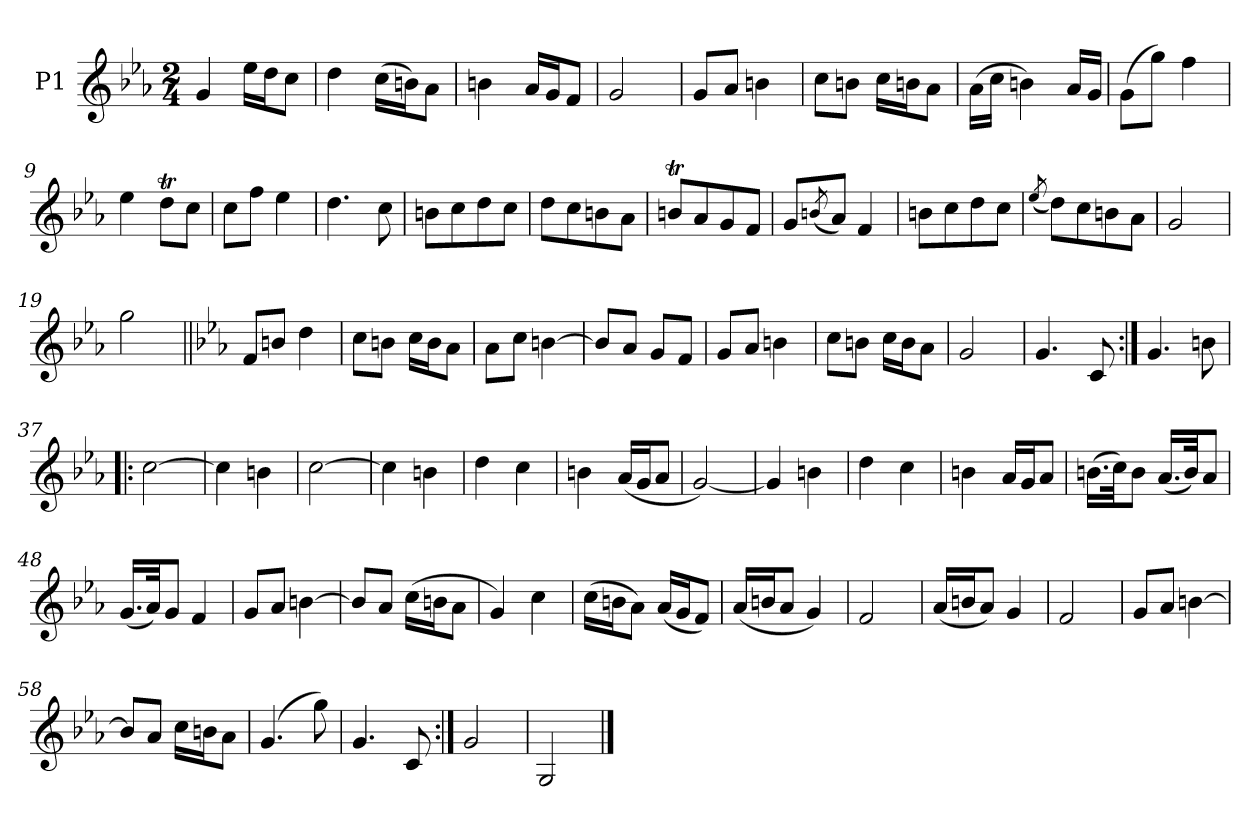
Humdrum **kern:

**kern
*part1
*staff1
*I"P1
*clefG2
*k[b-e-a-]
*M2/4
=1
4g
16ee-LL
16ddJ
8ccJ
=2
4dd
(16ccLL
16bnJ)
8a-J
=3
4bn
16a-LL
16gJ
8fJ
=4
2g
=5
8gL
8a-J
4bn
=6
8ccL
8bnJ
16ccLL
16bnJ
8a-J
=7
(16a-LL
16ccJJ
4bn)
16a-LL
16gJJ
=8
(8gL
8ggJ)
4ff
=9
4ee-
8ddtL
8ccJ
=10
8ccL
8ffJ
4ee-
=11
4.dd
8cc
=12
8bnL
8cc
8dd
8ccJ
=13
8ddL
8cc
8bn
8a-J
=14
8bntL
8a-
8g
8fJ
=15
8gL
(8qbn/
8a-J)
4f
=16
8bnL
8cc
8dd
8ccJ
=17
(8qee-/
8ddL)
8cc
8bn
8a-J
=18
2g
=19
2gg
=28||
*k[b-e-a-]
8fL
8bnJ
4dd
=29
8ccL
8bnJ
16ccLL
16bJ
8a-J
=30
8a-L
8ccJ
[4bn
=31
8bL]
8a-J
8gL
8fJ
=32
8gL
8a-J
4bn
=33
8ccL
8bnJ
16ccLL
16bJ
8a-J
=34
2g
=35
4.g
8c
=36:|!
4.g
8bn
=37!|:
[2cc
=38
4cc]
4bn
=39
[2cc
=40
4cc]
4bn
=41
4dd
4cc
=42
4bn
(16a-LL
16gJ
8a-J
=43
[2g)
=44
4g]
4bn
=45
4dd
4cc
=46
4bn
16a-LL
16gJ
8a-J
=47
(16.bnLL
32ccJK)
8bJ
(16.a-LL
32bJK)
8a-J
=48
(16.gLL
32a-JK)
8gJ
4f
=49
8gL
8a-J
[4bn
=50
8bL]
8a-J
(16ccLL
16bnJ
8a-J
=51
4g)
4cc
=52
(16ccLL
16bnJ
8a-J)
(16a-LL
16gJ
8fJ)
=53
(16a-LL
16bnJ
8a-J
4g)
=54
2f
=55
(16a-LL
16bnJ
8a-J)
4g
=56
2f
=57
8gL
8a-J
[4bn
=58
8bL]
8a-J
16ccLL
16bnJ
8a-J
=59
(4.g
8gg)
=60
4.g
8c
=61:|!
2g
=62
2G
==
*-
